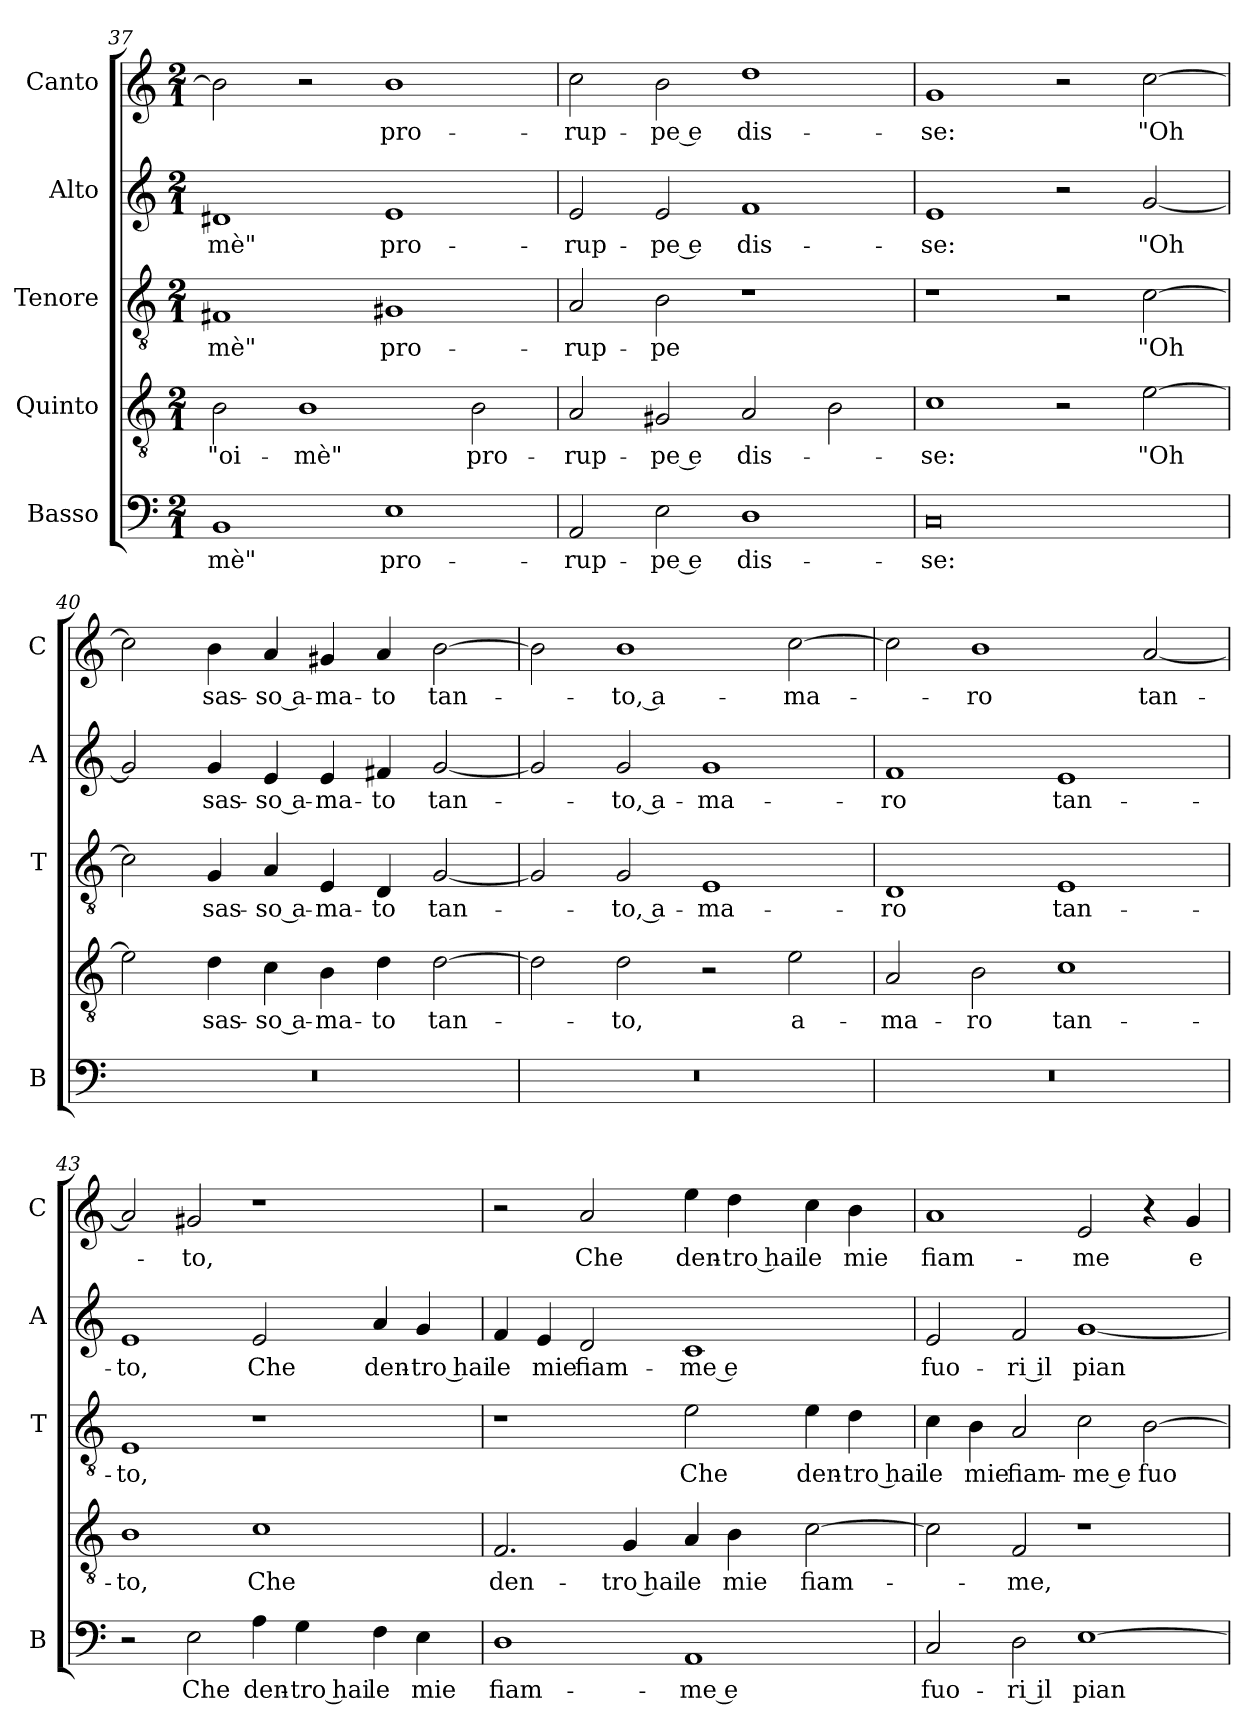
**kern	**text	**kern	**text	**kern	**text	**kern	**text	**kern	**text
*part5	*part5	*part4	*part4	*part3	*part3	*part2	*part2	*part1	*part1
*staff5	*staff5	*staff4	*staff4	*staff3	*staff3	*staff2	*staff2	*staff1	*staff1
*I"Basso	*	*I"Quinto	*	*I"Tenore	*	*I"Alto	*	*I"Canto	*
*I'B	*	*	*	*I'T	*	*I'A	*	*I'C	*
*clefF4	*	*clefGv2	*	*clefGv2	*	*clefG2	*	*clefG2	*
*k[]	*	*k[]	*	*k[]	*	*k[]	*	*k[]	*
*C:	*	*C:	*	*C:	*	*C:	*	*C:	*
*M2/1	*	*M2/1	*	*M2/1	*	*M2/1	*	*M2/1	*
=37	=37	=37	=37	=37	=37	=37	=37	=37	=37
1BB	-mè"	2B	"oi-	1F#X	-mè"	1d#X	-mè"	2b]	.
.	.	1B	-mè"	.	.	.	.	2r	.
1E	pro-	.	.	1G#X	pro-	1e	pro-	1b	pro-
.	.	2B	pro-	.	.	.	.	.	.
=38	=38	=38	=38	=38	=38	=38	=38	=38	=38
2AA	-rup-	2A	-rup-	2A	-rup-	2e	-rup-	2cc	-rup-
2E	-pe e	2G#X	-pe e	2B	-pe	2e	-pe e	2b	-pe e
1D	dis-	2A	dis-	1r	.	1f	dis-	1dd	dis-
.	.	2B	.	.	.	.	.	.	.
=39	=39	=39	=39	=39	=39	=39	=39	=39	=39
0C	-se:	1c	-se:	1r	.	1e	-se:	1g	-se:
.	.	2r	.	2r	.	2r	.	2r	.
.	.	[2e	"Oh	[2c	"Oh	[2g	"Oh	[2cc	"Oh
=40	=40	=40	=40	=40	=40	=40	=40	=40	=40
0r	.	2e]	.	2c]	.	2g]	.	2cc]	.
.	.	4d	sas-	4G	sas-	4g	sas-	4b	sas-
.	.	4c	-so a-	4A	-so a-	4e	-so a-	4a	-so a-
.	.	4B	-ma-	4E	-ma-	4e	-ma-	4g#X	-ma-
.	.	4d	-to	4D	-to	4f#X	-to	4a	-to
.	.	[2d	tan-	[2G	tan-	[2g	tan-	[2b	tan-
=41	=41	=41	=41	=41	=41	=41	=41	=41	=41
0r	.	2d]	.	2G]	.	2g]	.	2b]	.
.	.	2d	-to,	2G	-to, a-	2g	-to, a-	1b	-to, a-
.	.	2r	.	1E	-ma-	1g	-ma-	.	.
.	.	2e	a-	.	.	.	.	[2cc	-ma-
=42	=42	=42	=42	=42	=42	=42	=42	=42	=42
0r	.	2A	-ma-	1D	-ro	1f	-ro	2cc]	.
.	.	2B	-ro	.	.	.	.	1b	-ro
.	.	1c	tan-	1E	tan-	1e	tan-	.	.
.	.	.	.	.	.	.	.	[2a	tan-
=43	=43	=43	=43	=43	=43	=43	=43	=43	=43
2r	.	1B	-to,	1E	-to,	1e	-to,	2a]	.
2E	Che	.	.	.	.	.	.	2g#X	-to,
4A	den-	1c	Che	1r	.	2e	Che	1r	.
4G	-tro hai	.	.	.	.	.	.	.	.
4F	le	.	.	.	.	4a	den-	.	.
4E	mie	.	.	.	.	4g	-tro hai	.	.
=44	=44	=44	=44	=44	=44	=44	=44	=44	=44
1D	fiam-	2.F	den-	1r	.	4f	le	2r	.
.	.	.	.	.	.	4e	mie	.	.
.	.	.	.	.	.	2d	fiam-	2a	Che
.	.	4G	-tro hai	.	.	.	.	.	.
1AA	-me e	4A	le	2e	Che	1c	-me e	4ee	den-
.	.	4B	mie	.	.	.	.	4dd	-tro hai
.	.	[2c	fiam-	4e	den-	.	.	4cc	le
.	.	.	.	4d	-tro hai	.	.	4b	mie
=45	=45	=45	=45	=45	=45	=45	=45	=45	=45
2C	fuo-	2c]	.	4c	le	2e	fuo-	1a	fiam-
.	.	.	.	4B	mie	.	.	.	.
2D	-ri il	2F	-me,	2A	fiam-	2f	-ri il	.	.
[1E	pian-	1r	.	2c	-me e	[1g	pian-	2e	-me
.	.	.	.	[2B	fuo-	.	.	4r	.
.	.	.	.	.	.	.	.	4g	e
=	=	=	=	=	=	=	=	=	=
*-	*-	*-	*-	*-	*-	*-	*-	*-	*-
